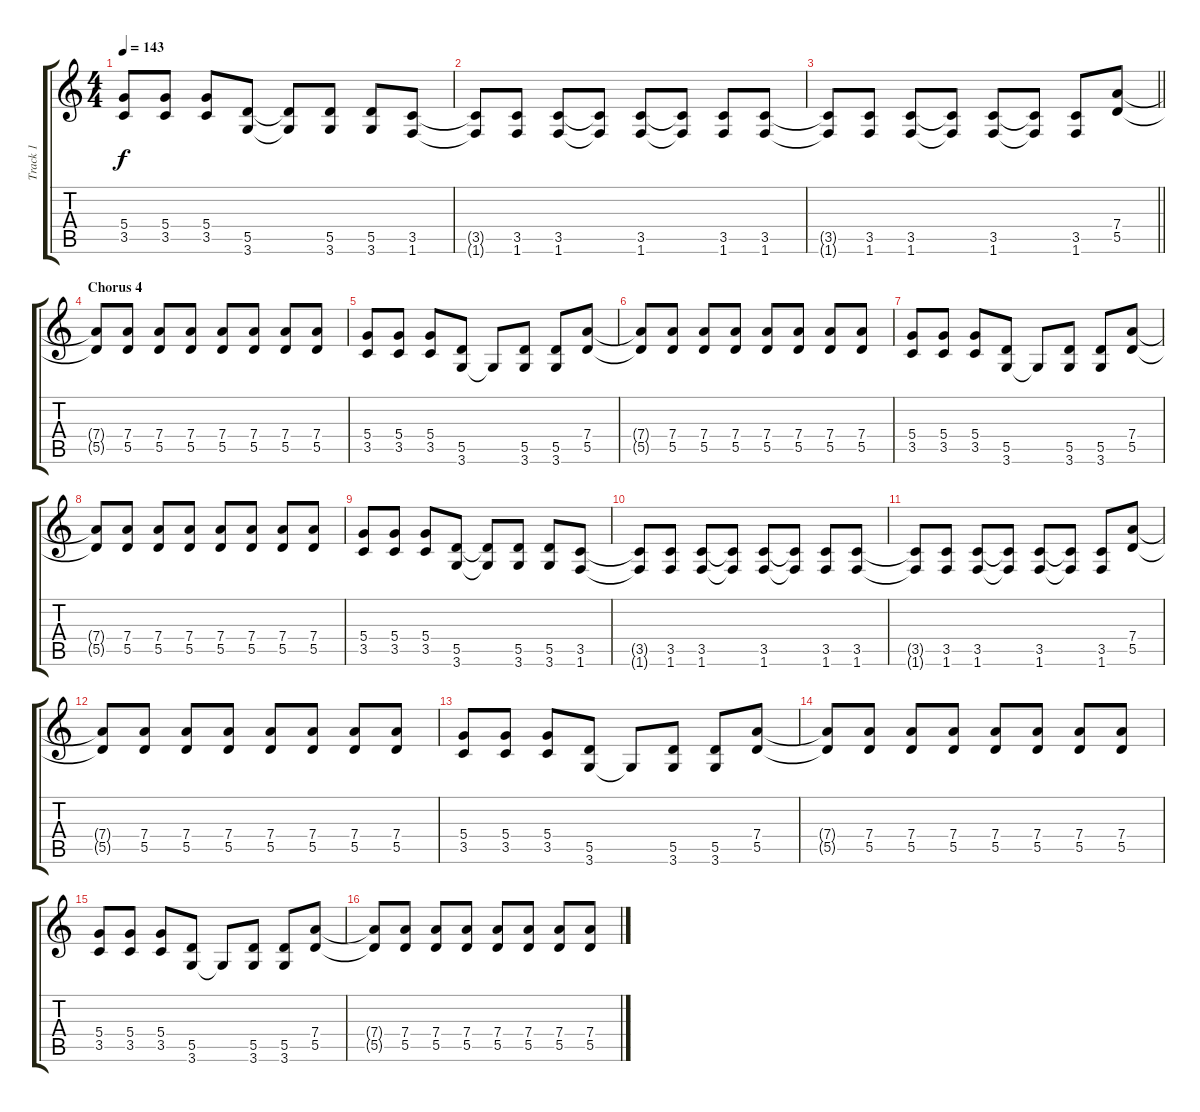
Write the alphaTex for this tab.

\track ("Track 1" "Track 1") {instrument overdrivenguitar}
\staff {score tabs}
\tuning (E4 B3 G3 D3 A2 E2) {hide}
\ts (4 4)
\tempo 143
\clef g2
\ks c
(5.4 3.5).8{dy f} (5.4 3.5).8 (5.4 3.5).8 (5.5 3.6).8 (5.5{t} 3.6{t}).8 (5.5 3.6).8 (5.5 3.6).8 (3.5 1.6).8 |
(3.5{t} 1.6{t}).8 (3.5 1.6).8 (3.5 1.6).8 (3.5{t} 1.6{t}).8 (3.5 1.6).8 (3.5{t} 1.6{t}).8 (3.5 1.6).8 (3.5 1.6).8 |
\barLineRight lightlight
(3.5{t} 1.6{t}).8 (3.5 1.6).8 (3.5 1.6).8 (3.5{t} 1.6{t}).8 (3.5 1.6).8 (3.5{t} 1.6{t}).8 (3.5 1.6).8 (7.4 5.5).8 |
\section ("" "Chorus 4")
(7.4{t} 5.5{t}).8 (7.4 5.5).8 (7.4 5.5).8 (7.4 5.5).8 (7.4 5.5).8 (7.4 5.5).8 (7.4 5.5).8 (7.4 5.5).8 |
(5.4 3.5).8 (5.4 3.5).8 (5.4 3.5).8 (5.5 3.6).8 3.6{t}.8 (5.5 3.6).8 (5.5 3.6).8 (7.4 5.5).8 |
(7.4{t} 5.5{t}).8 (7.4 5.5).8 (7.4 5.5).8 (7.4 5.5).8 (7.4 5.5).8 (7.4 5.5).8 (7.4 5.5).8 (7.4 5.5).8 |
(5.4 3.5).8 (5.4 3.5).8 (5.4 3.5).8 (5.5 3.6).8 3.6{t}.8 (5.5 3.6).8 (5.5 3.6).8 (7.4 5.5).8 |
(7.4{t} 5.5{t}).8 (7.4 5.5).8 (7.4 5.5).8 (7.4 5.5).8 (7.4 5.5).8 (7.4 5.5).8 (7.4 5.5).8 (7.4 5.5).8 |
(5.4 3.5).8 (5.4 3.5).8 (5.4 3.5).8 (5.5 3.6).8 (5.5{t} 3.6{t}).8 (5.5 3.6).8 (5.5 3.6).8 (3.5 1.6).8 |
(3.5{t} 1.6{t}).8 (3.5 1.6).8 (3.5 1.6).8 (3.5{t} 1.6{t}).8 (3.5 1.6).8 (3.5{t} 1.6{t}).8 (3.5 1.6).8 (3.5 1.6).8 |
(3.5{t} 1.6{t}).8 (3.5 1.6).8 (3.5 1.6).8 (3.5{t} 1.6{t}).8 (3.5 1.6).8 (3.5{t} 1.6{t}).8 (3.5 1.6).8 (7.4 5.5).8 |
(7.4{t} 5.5{t}).8 (7.4 5.5).8 (7.4 5.5).8 (7.4 5.5).8 (7.4 5.5).8 (7.4 5.5).8 (7.4 5.5).8 (7.4 5.5).8 |
(5.4 3.5).8 (5.4 3.5).8 (5.4 3.5).8 (5.5 3.6).8 3.6{t}.8 (5.5 3.6).8 (5.5 3.6).8 (7.4 5.5).8 |
(7.4{t} 5.5{t}).8 (7.4 5.5).8 (7.4 5.5).8 (7.4 5.5).8 (7.4 5.5).8 (7.4 5.5).8 (7.4 5.5).8 (7.4 5.5).8 |
(5.4 3.5).8 (5.4 3.5).8 (5.4 3.5).8 (5.5 3.6).8 3.6{t}.8 (5.5 3.6).8 (5.5 3.6).8 (7.4 5.5).8 |
(7.4{t} 5.5{t}).8 (7.4 5.5).8 (7.4 5.5).8 (7.4 5.5).8 (7.4 5.5).8 (7.4 5.5).8 (7.4 5.5).8 (7.4 5.5).8
